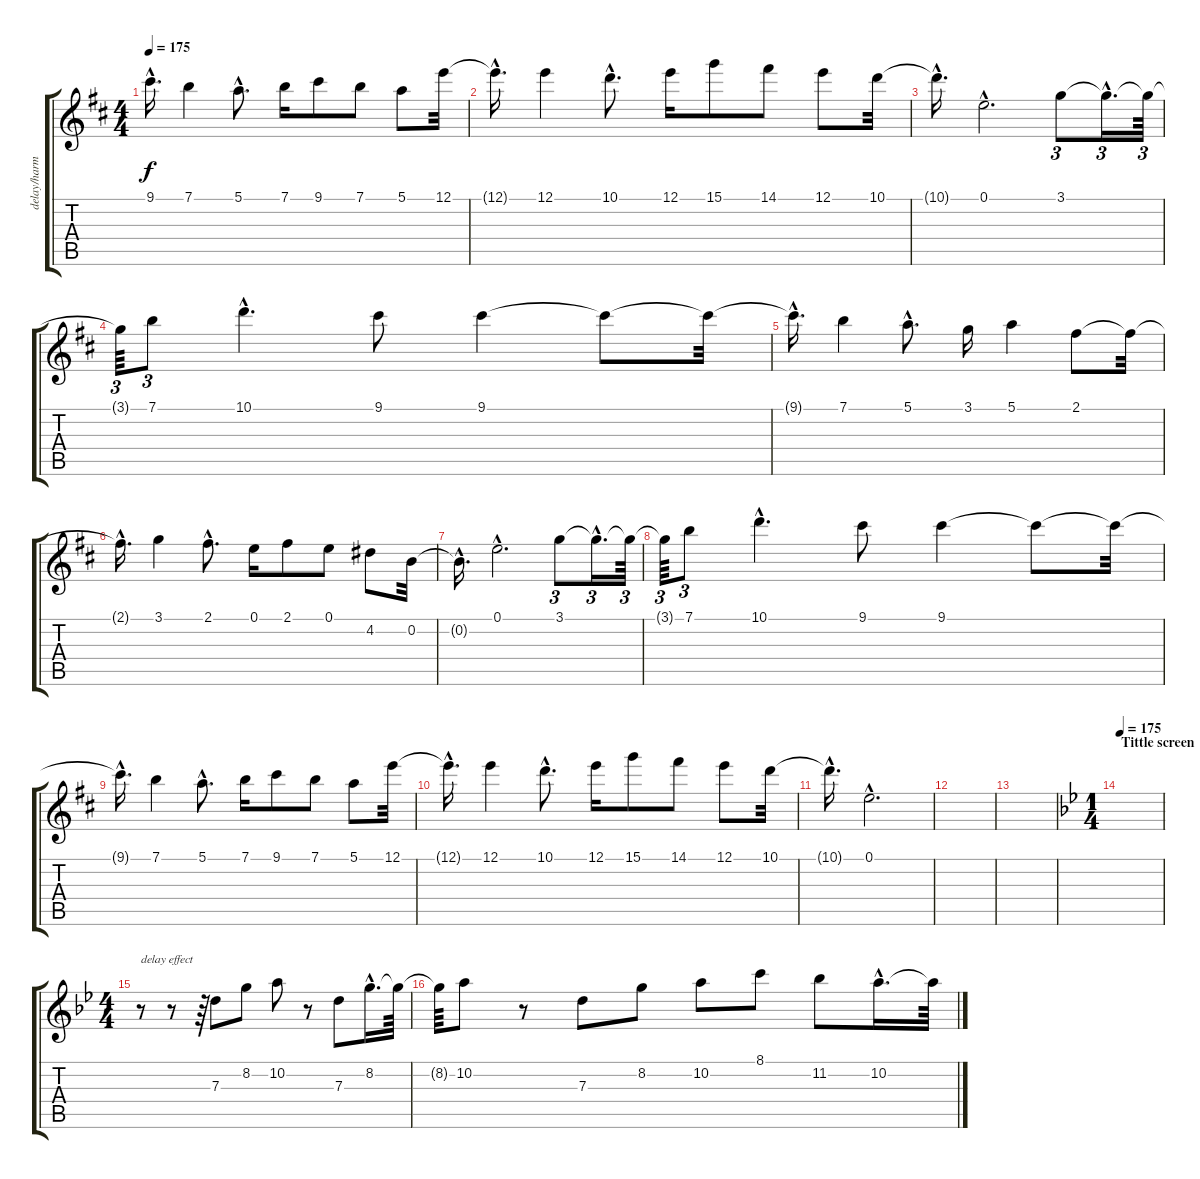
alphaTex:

\track ("delay/harmony" "delay/harm") {instrument overdrivenguitar}
\staff {score tabs}
\tuning (E4 B3 G3 D3 A2 E2) {hide}
\ts (4 4)
\tempo 175
\clef g2
\ks d
9.1{hac t}.16{d dy f} 7.1.4 5.1{hac}.8{d} 7.1.16 9.1.8 7.1.8 5.1.8 12.1.32 |
12.1{hac t}.16{d} 12.1.4 10.1{hac}.8{d} 12.1.16 15.1.8 14.1.8 12.1.8 10.1.32 |
10.1{hac t}.16{d} 0.1{hac}.2{d} 3.1.8{tu (3 2)} 3.1{hac t}.16{d tu (3 2)} 3.1{t}.64{tu (3 2)} |
3.1{t}.64{tu (3 2)} 7.1.8{tu (3 2)} 10.1{hac}.4{d} 9.1.8 9.1.4 9.1{t}.8 9.1{t}.32 |
9.1{hac t}.16{d} 7.1.4 5.1{hac}.8{d} 3.1.16 5.1.4 2.1.8 2.1{t}.32 |
2.1{hac t}.16{d} 3.1.4 2.1{hac}.8{d} 0.1.16 2.1.8 0.1.8 4.2.8 0.2.32 |
0.2{hac t}.16{d} 0.1{hac}.2{d} 3.1.8{tu (3 2)} 3.1{hac t}.16{d tu (3 2)} 3.1{t}.64{tu (3 2)} |
3.1{t}.64{tu (3 2)} 7.1.8{tu (3 2)} 10.1{hac}.4{d} 9.1.8 9.1.4 9.1{t}.8 9.1{t}.32 |
9.1{hac t}.16{d} 7.1.4 5.1{hac}.8{d} 7.1.16 9.1.8 7.1.8 5.1.8 12.1.32 |
12.1{hac t}.16{d} 12.1.4 10.1{hac}.8{d} 12.1.16 15.1.8 14.1.8 12.1.8 10.1.32 |
10.1{hac t}.16{d} 0.1{hac}.2{d} |
|
|
\ts (1 4)
\section ("" "Tittle screen")
\tempo 175
\ks bb
|
\ts (4 4)
r.8{txt "delay effect"} r.8 r.64 7.3.8 8.2.8 10.2.8 r.8 7.3.8 8.2{hac}.16{d} 8.2{t}.64 |
8.2{t}.64 10.2.8 r.8 7.3.8 8.2.8 10.2.8 8.1.8 11.2.8 10.2{hac}.16{d} 10.2{t}.64
